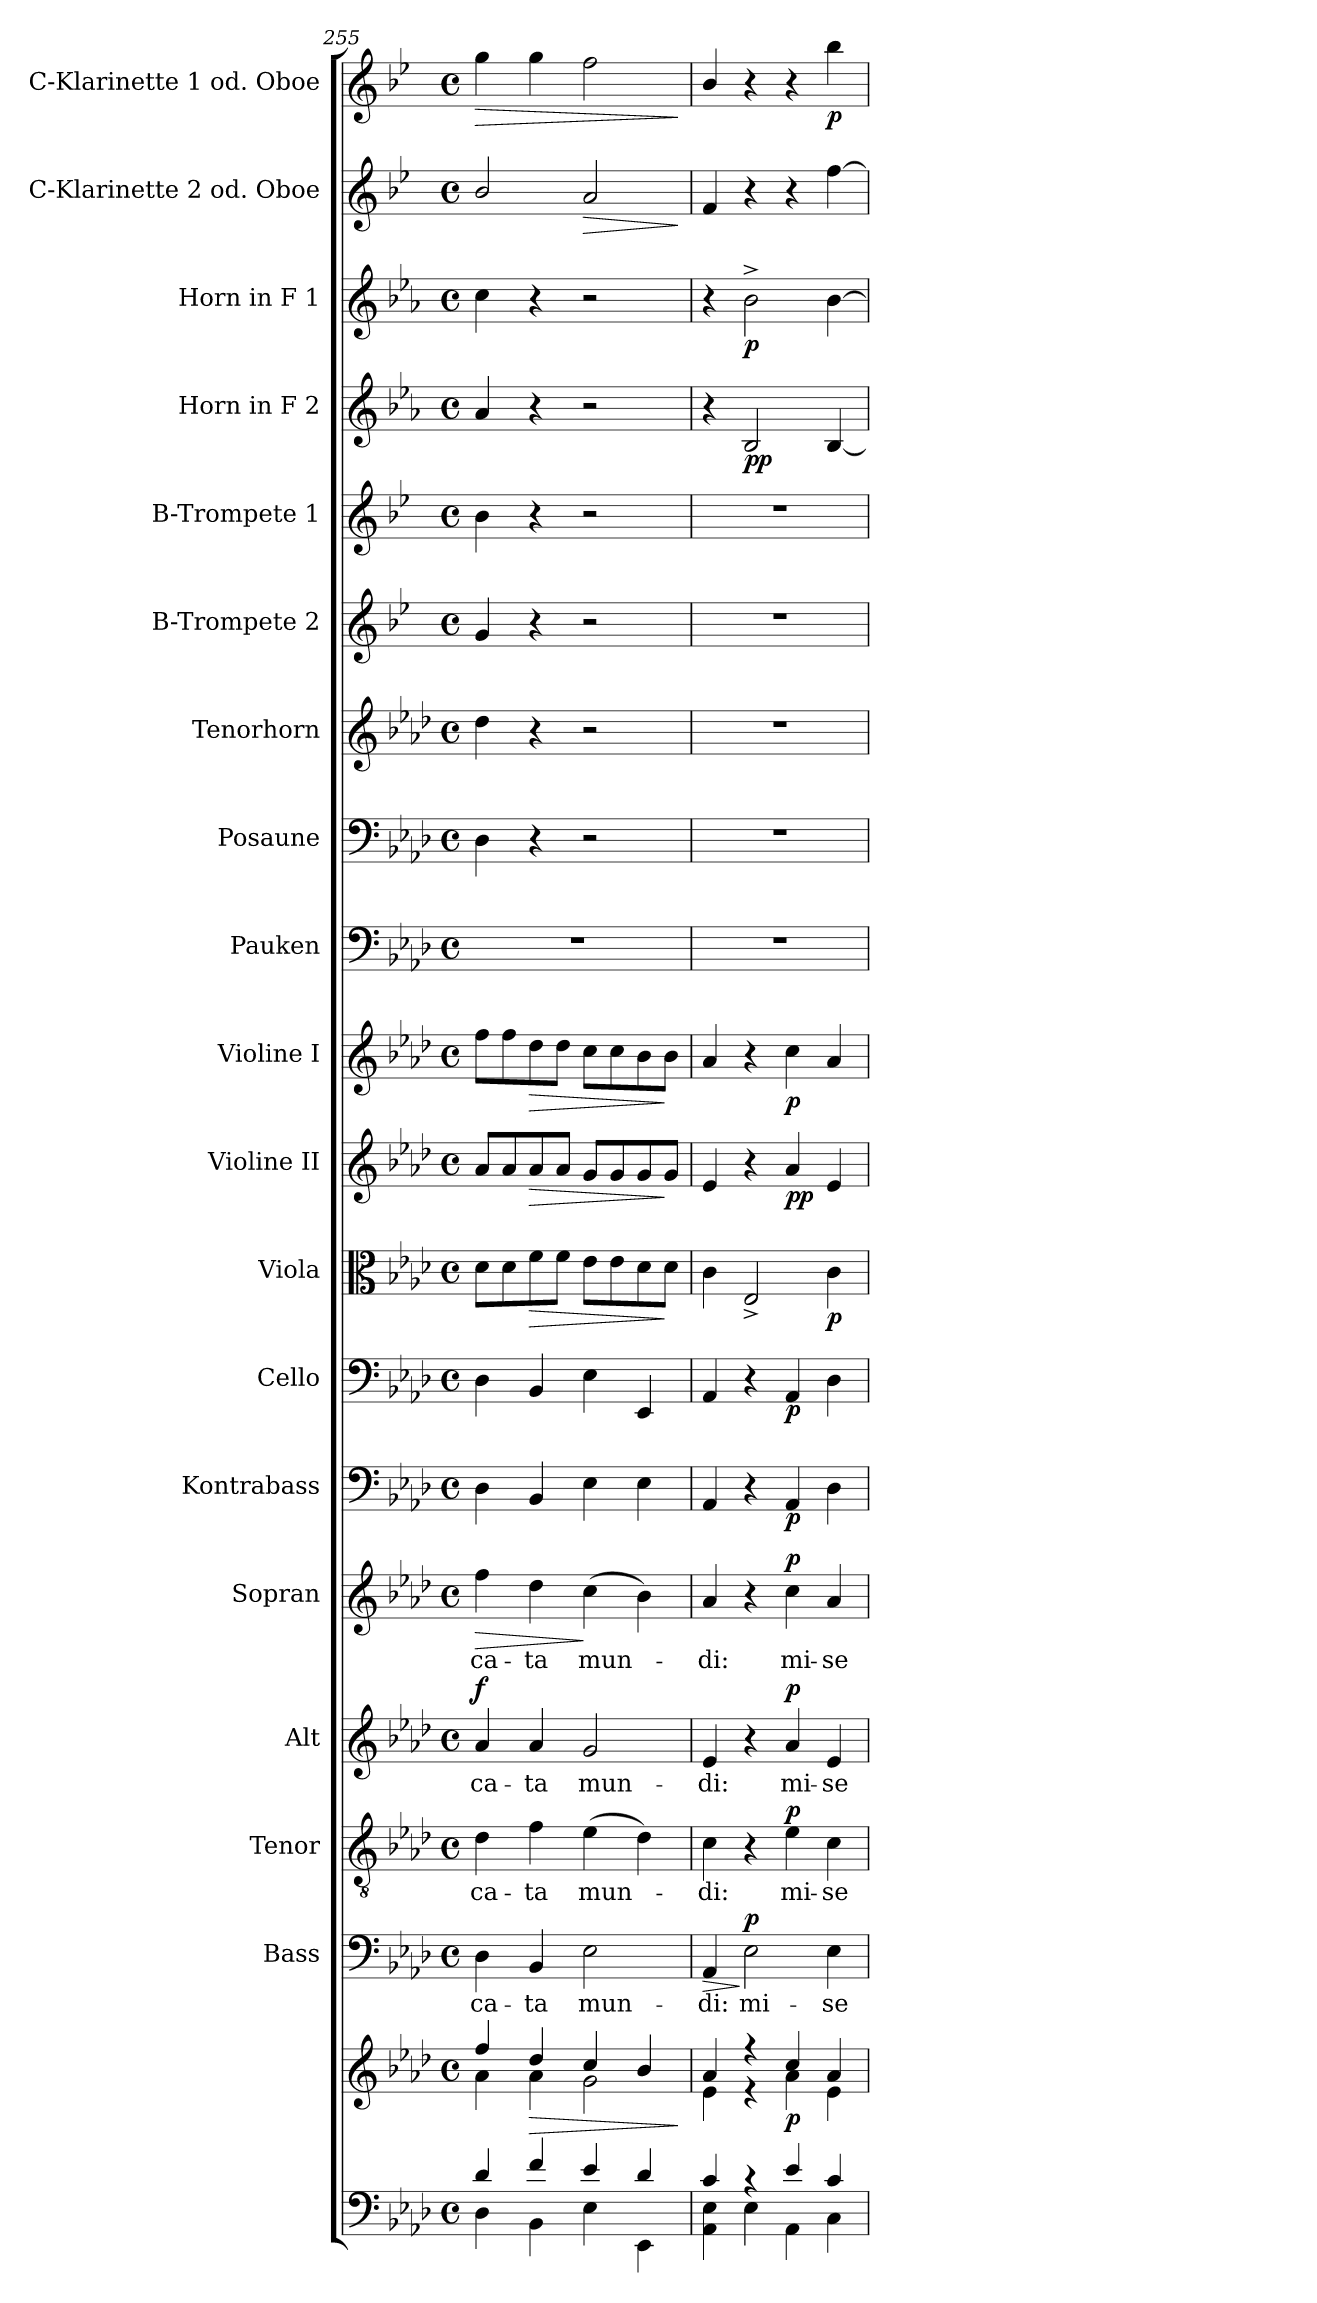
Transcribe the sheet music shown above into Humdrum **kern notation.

**kern	**kern	**dynam	**kern	**text	**dynam	**kern	**text	**dynam	**kern	**text	**dynam	**kern	**text	**dynam	**kern	**dynam	**kern	**dynam	**kern	**dynam	**kern	**dynam	**kern	**dynam	**kern	**kern	**kern	**kern	**kern	**kern	**dynam	**kern	**dynam	**kern	**dynam	**kern	**dynam
*part19	*part19	*part19	*part18	*part18	*part18	*part17	*part17	*part17	*part16	*part16	*part16	*part15	*part15	*part15	*part14	*part14	*part13	*part13	*part12	*part12	*part11	*part11	*part10	*part10	*part9	*part8	*part7	*part6	*part5	*part4	*part4	*part3	*part3	*part2	*part2	*part1	*part1
*staff20	*staff19	*staff19/20	*staff18	*staff18	*staff18	*staff17	*staff17	*staff17	*staff16	*staff16	*staff16	*staff15	*staff15	*staff15	*staff14	*staff14	*staff13	*staff13	*staff12	*staff12	*staff11	*staff11	*staff10	*staff10	*staff9	*staff8	*staff7	*staff6	*staff5	*staff4	*staff4	*staff3	*staff3	*staff2	*staff2	*staff1	*staff1
*	*	*	*I"Bass	*	*	*I"Tenor	*	*	*I"Alt	*	*	*I"Sopran	*	*	*I"Kontrabass	*	*I"Cello	*	*I"Viola	*	*I"Violine II	*	*I"Violine I	*	*I"Pauken	*I"Posaune	*I"Tenorhorn	*I"B-Trompete 2	*I"B-Trompete 1	*I"Horn in F 2	*	*I"Horn in F 1	*	*I"C-Klarinette 2 od. Oboe	*	*I"C-Klarinette 1 od. Oboe	*
*	*	*	*I'B.	*	*	*I'T.	*	*	*I'A.	*	*	*I'S.	*	*	*I'Kb.	*	*	*	*I'Vla.	*	*I'Vl. II	*	*I'Vl. I	*	*I'Pk.	*I'Pos.	*I'T. Hrn.	*I'B Trp. 2	*I'B Trp. 1	*	*	*	*	*I'C Kl. 2	*	*I'C Kl. 1	*
*clefF4	*clefG2	*	*clefF4	*	*	*clefGv2	*	*	*clefG2	*	*	*clefG2	*	*	*clefF4	*	*clefF4	*	*clefC3	*	*clefG2	*	*clefG2	*	*clefF4	*clefF4	*clefG2	*clefG2	*clefG2	*clefG2	*	*clefG2	*	*clefG2	*	*clefG2	*
*	*	*	*	*	*	*	*	*	*	*	*	*	*	*	*ITrd7c12	*	*	*	*	*	*	*	*	*	*	*	*ITrd8c14	*ITrd1c2	*ITrd1c2	*ITrd4c7	*	*ITrd4c7	*	*ITrd1c2	*	*ITrd1c2	*
*k[b-e-a-d-]	*k[b-e-a-d-]	*	*k[b-e-a-d-]	*	*	*k[b-e-a-d-]	*	*	*k[b-e-a-d-]	*	*	*k[b-e-a-d-]	*	*	*k[b-e-a-d-]	*	*k[b-e-a-d-]	*	*k[b-e-a-d-]	*	*k[b-e-a-d-]	*	*k[b-e-a-d-]	*	*k[b-e-a-d-]	*k[b-e-a-d-]	*k[b-e-a-d-]	*k[b-e-a-d-]	*k[b-e-a-d-]	*k[b-e-a-d-]	*	*k[b-e-a-d-]	*	*k[b-e-a-d-]	*	*k[b-e-a-d-]	*
*A-:	*A-:	*	*A-:	*	*	*A-:	*	*	*A-:	*	*	*A-:	*	*	*A-:	*	*A-:	*	*A-:	*	*A-:	*	*A-:	*	*A-:	*A-:	*A-:	*A-:	*A-:	*A-:	*	*A-:	*	*A-:	*	*A-:	*
*M4/4	*M4/4	*	*M4/4	*	*	*M4/4	*	*	*M4/4	*	*	*M4/4	*	*	*M4/4	*	*M4/4	*	*M4/4	*	*M4/4	*	*M4/4	*	*M4/4	*M4/4	*M4/4	*M4/4	*M4/4	*M4/4	*	*M4/4	*	*M4/4	*	*M4/4	*
*met(c)	*met(c)	*	*met(c)	*	*	*met(c)	*	*	*met(c)	*	*	*met(c)	*	*	*met(c)	*	*met(c)	*	*met(c)	*	*met(c)	*	*met(c)	*	*met(c)	*met(c)	*met(c)	*met(c)	*met(c)	*met(c)	*	*met(c)	*	*met(c)	*	*met(c)	*
=255	=255	=255	=255	=255	=255	=255	=255	=255	=255	=255	=255	=255	=255	=255	=255	=255	=255	=255	=255	=255	=255	=255	=255	=255	=255	=255	=255	=255	=255	=255	=255	=255	=255	=255	=255	=255	=255
*^	*^	*	*	*	*	*	*	*	*	*	*	*	*	*	*	*	*	*	*	*	*	*	*	*	*	*	*	*	*	*	*	*	*	*	*	*	*
!	!	!	!	!	!	!LO:LY:b	!	!	!LO:LY:b	!	!	!LO:LY:b	!LO:DY:a	!	!LO:LY:b	!LO:HP:b	!	!	!	!	!	!	!	!	!	!	!	!	!	!	!	!	!	!	!	!	!	!	!LO:HP:b
4d-/	4D-\	4ff/	4a-\	.	4D-\	-ca-	.	4d-\	-ca-	.	4a-/	-ca-	f	4ff\	-ca-	>	4DD-\	.	4D-\	.	8d-\L	.	8a-/L	.	8ff\L	.	1r	4D-\	4d-\	4f/	4a-\	4d-/	.	4f\	.	2a-/	.	4ff\	>
.	.	.	.	.	.	.	.	.	.	.	.	.	.	.	.	.	.	.	.	.	8d-\	.	8a-/	.	8ff\	.	.	.	.	.	.	.	.	.	.	.	.	.	.
!	!	!	!	!LO:HP:b	!	!LO:LY:b	!	!	!LO:LY:b	!	!	!LO:LY:b	!	!	!LO:LY:b	!	!	!	!	!	!	!LO:HP:b	!	!LO:HP:b	!	!LO:HP:b	!	!	!	!	!	!	!	!	!	!	!	!	!
4f/	4BB-\	4dd-/	4a-\	>	4BB-/	-ta	.	4f\	-ta	.	4a-/	-ta	.	4dd-\	-ta	.	4BBB-/	.	4BB-/	.	8f\	>	8a-/	>	8dd-\	>	.	4r	4r	4r	4r	4r	.	4r	.	.	.	4ff\	.
.	.	.	.	.	.	.	.	.	.	.	.	.	.	.	.	.	.	.	.	.	8f\J	.	8a-/J	.	8dd-\J	.	.	.	.	.	.	.	.	.	.	.	.	.	.
!	!	!	!	!	!	!LO:LY:b	!	!	!LO:LY:b	!	!	!LO:LY:b	!	!	!LO:LY:b	!	!	!	!	!	!	!	!	!	!	!	!	!	!	!	!	!	!	!	!	!	!LO:HP:b	!	!
4e-/	4E-\	4cc/	2g\	.	2E-\	mun-	.	(>4e-\	mun-	.	2g/	mun-	.	(>4cc\	mun-	]	4EE-\	.	4E-\	.	8e-\L	.	8g/L	.	8cc\L	.	.	2r	2r	2r	2r	2r	.	2r	.	2g/	>	2ee-\	.
.	.	.	.	.	.	.	.	.	.	.	.	.	.	.	.	.	.	.	.	.	8e-\	.	8g/	.	8cc\	.	.	.	.	.	.	.	.	.	.	.	.	.	.
4d-/	4EE-\	4b-/	.	.	.	.	.	4d-\)	.	.	.	.	.	4b-\)	.	.	4EE-\	.	4EE-/	.	8d-\	.	8g/	.	8b-\	.	.	.	.	.	.	.	.	.	.	.	.	.	.
.	.	.	.	.	.	.	.	.	.	.	.	.	.	.	.	.	.	.	.	.	8d-\J	]	8g/J	]	8b-\J	]	.	.	.	.	.	.	.	.	.	.	.	.	.
*v	*v	*	*	*	*	*	*	*	*	*	*	*	*	*	*	*	*	*	*	*	*	*	*	*	*	*	*	*	*	*	*	*	*	*	*	*	*	*	*
*	*v	*v	*	*	*	*	*	*	*	*	*	*	*	*	*	*	*	*	*	*	*	*	*	*	*	*	*	*	*	*	*	*	*	*	*	*	*	*
.	.	]	.	.	.	.	.	.	.	.	.	.	.	.	.	.	.	.	.	.	.	.	.	.	.	.	.	.	.	.	.	.	.	.	]	.	]
=256	=256	=256	=256	=256	=256	=256	=256	=256	=256	=256	=256	=256	=256	=256	=256	=256	=256	=256	=256	=256	=256	=256	=256	=256	=256	=256	=256	=256	=256	=256	=256	=256	=256	=256	=256	=256	=256
*^	*^	*	*	*	*	*	*	*	*	*	*	*	*	*	*	*	*	*	*	*	*	*	*	*	*	*	*	*	*	*	*	*	*	*	*	*	*
!	!	!	!	!	!	!LO:LY:b	!LO:HP:b	!	!LO:LY:b	!	!	!LO:LY:b	!	!	!LO:LY:b	!	!	!	!	!	!	!	!	!	!	!	!	!	!	!	!	!	!	!	!	!	!	!	!
4c/	4AA-\ 4E-\	4a-/	4e-\	.	4AA-/	-di:	>	4c\	-di:	.	4e-/	-di:	.	4a-/	-di:	.	4AAA-/	.	4AA-/	.	4c\	.	4e-/	.	4a-/	.	1r	1r	1r	1r	1r	4r	.	4r	.	4e-/	.	4a-/	.
!	!	!	!	!	!	!LO:LY:b	!LO:DY:n=1:a	!	!	!	!	!	!	!	!	!	!	!	!	!	!	!	!	!	!	!	!	!	!	!	!	!	!LO:DY:b	!	!LO:DY:b	!	!	!	!
4rc	4E-\	4r	4r	.	2E-\	mi-	] p	4r	.	.	4r	.	.	4r	.	.	4r	.	4r	.	2E-^</	.	4r	.	4r	.	.	.	.	.	.	2E-/	pp	2e-^>\	p	4r	.	4r	.
!	!	!	!	!LO:DY:b	!	!	!	!	!LO:LY:b	!LO:DY:a	!	!LO:LY:b	!LO:DY:a	!	!LO:LY:b	!LO:DY:a	!	!LO:DY:b	!	!LO:DY:b	!	!	!	!LO:DY:b	!	!LO:DY:b	!	!	!	!	!	!	!	!	!	!	!	!	!
4e-/	4AA-\	4cc/	4a-\	p	.	.	.	4e-\	mi-	p	4a-/	mi-	p	4cc\	mi-	p	4AAA-/	p	4AA-/	p	.	.	4a-/	pp	4cc\	p	.	.	.	.	.	.	.	.	.	4r	.	4r	.
!	!	!	!	!	!	!LO:LY:b	!	!	!LO:LY:b	!	!	!LO:LY:b	!	!	!LO:LY:b	!	!	!	!	!	!	!LO:DY:b	!	!	!	!	!	!	!	!	!	!	!	!	!	!	!	!	!LO:DY:b
4c/	4C\	4a-/	4e-\	.	4E-\	-se-	.	4c\	-se-	.	4e-/	-se-	.	4a-/	-se-	.	4DD-\	.	4D-\	.	4c\	p	4e-/	.	4a-/	.	.	.	.	.	.	[4E-/	.	[4e-\	.	[4ee-\	.	4aa-\	p
*v	*v	*	*	*	*	*	*	*	*	*	*	*	*	*	*	*	*	*	*	*	*	*	*	*	*	*	*	*	*	*	*	*	*	*	*	*	*	*	*
*	*v	*v	*	*	*	*	*	*	*	*	*	*	*	*	*	*	*	*	*	*	*	*	*	*	*	*	*	*	*	*	*	*	*	*	*	*	*	*
=	=	=	=	=	=	=	=	=	=	=	=	=	=	=	=	=	=	=	=	=	=	=	=	=	=	=	=	=	=	=	=	=	=	=	=	=	=
*-	*-	*-	*-	*-	*-	*-	*-	*-	*-	*-	*-	*-	*-	*-	*-	*-	*-	*-	*-	*-	*-	*-	*-	*-	*-	*-	*-	*-	*-	*-	*-	*-	*-	*-	*-	*-	*-
